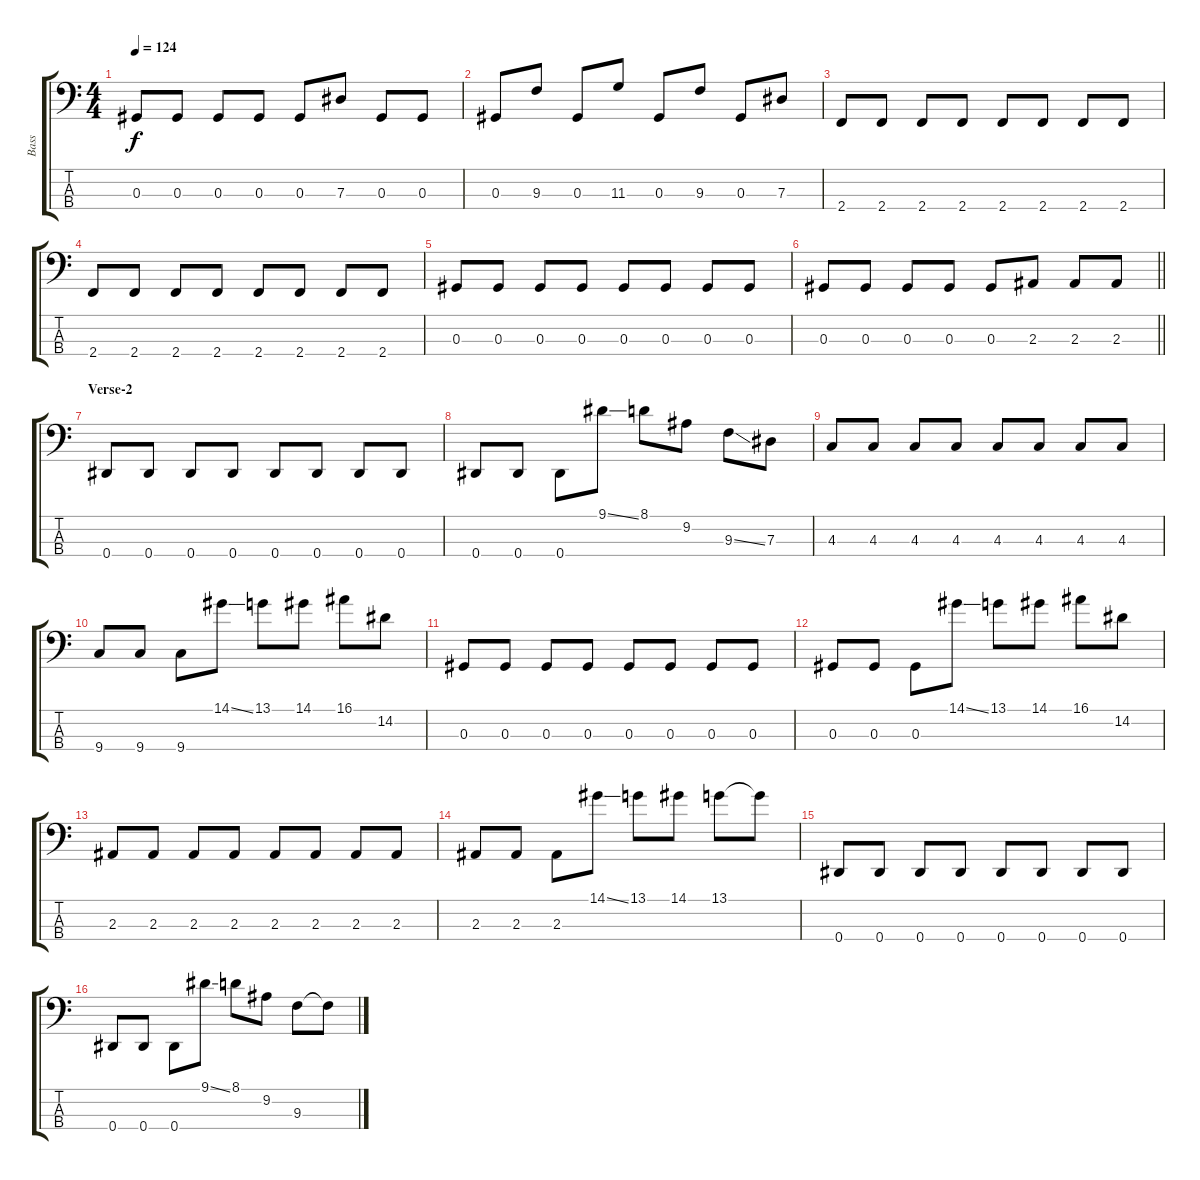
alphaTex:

\track ("Bass" "Bass") {instrument electricbassfinger}
\staff {score tabs}
\tuning (Gb2 Db2 Ab1 Eb1) {hide}
\ts (4 4)
\tempo 124
\clef f4
\ks c
0.3.8{dy f} 0.3.8 0.3.8 0.3.8 0.3.8 7.3.8 0.3.8 0.3.8 |
0.3.8 9.3.8 0.3.8 11.3.8 0.3.8 9.3.8 0.3.8 7.3.8 |
2.4.8 2.4.8 2.4.8 2.4.8 2.4.8 2.4.8 2.4.8 2.4.8 |
2.4.8 2.4.8 2.4.8 2.4.8 2.4.8 2.4.8 2.4.8 2.4.8 |
0.3.8 0.3.8 0.3.8 0.3.8 0.3.8 0.3.8 0.3.8 0.3.8 |
\barLineRight lightlight
0.3.8 0.3.8 0.3.8 0.3.8 0.3.8 2.3.8 2.3.8 2.3.8 |
\section ("" "Verse-2")
0.4.8 0.4.8 0.4.8 0.4.8 0.4.8 0.4.8 0.4.8 0.4.8 |
0.4.8 0.4.8 0.4.8 9.1{ss}.8 8.1.8 9.2.8 9.3{ss}.8 7.3.8 |
4.3.8 4.3.8 4.3.8 4.3.8 4.3.8 4.3.8 4.3.8 4.3.8 |
9.4.8 9.4.8 9.4.8 14.1{ss}.8 13.1.8 14.1.8 16.1.8 14.2.8 |
0.3.8 0.3.8 0.3.8 0.3.8 0.3.8 0.3.8 0.3.8 0.3.8 |
0.3.8 0.3.8 0.3.8 14.1{ss}.8 13.1.8 14.1.8 16.1.8 14.2.8 |
2.3.8 2.3.8 2.3.8 2.3.8 2.3.8 2.3.8 2.3.8 2.3.8 |
2.3.8 2.3.8 2.3.8 14.1{ss}.8 13.1.8 14.1.8 13.1.8 13.1{t}.8 |
0.4.8 0.4.8 0.4.8 0.4.8 0.4.8 0.4.8 0.4.8 0.4.8 |
0.4.8 0.4.8 0.4.8 9.1{ss}.8 8.1.8 9.2.8 9.3.8 9.3{t}.8
